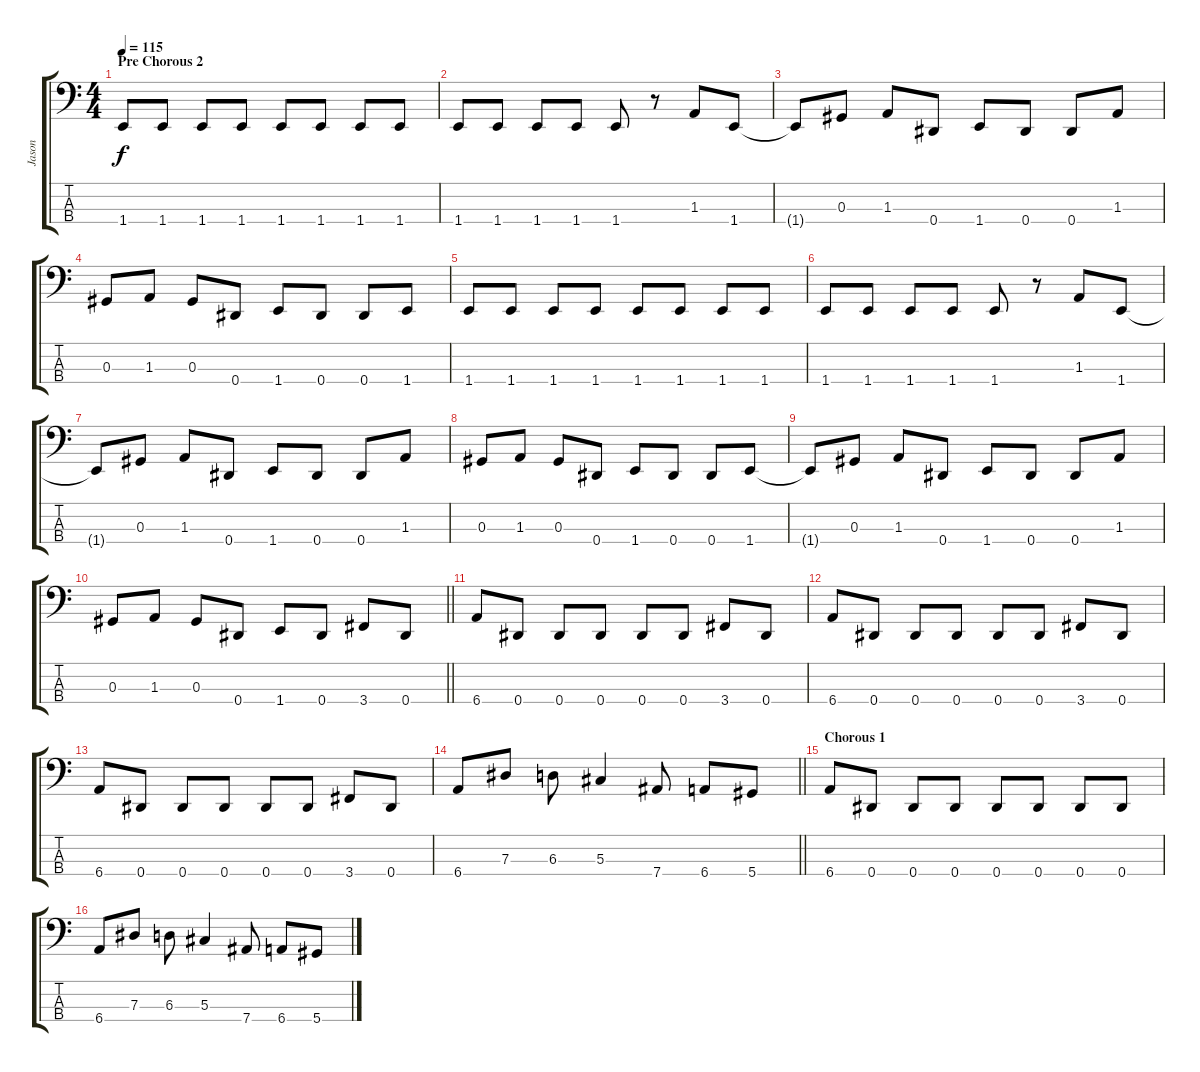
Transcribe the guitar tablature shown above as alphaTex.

\track ("Jason" "Jason") {instrument electricbassfinger}
\staff {score tabs}
\tuning (Gb2 Db2 Ab1 Eb1) {hide}
\ts (4 4)
\section ("" "Pre Chorous 2")
\tempo 115
\clef f4
\ks c
1.4.8{dy f} 1.4.8 1.4.8 1.4.8 1.4.8 1.4.8 1.4.8 1.4.8 |
1.4.8 1.4.8 1.4.8 1.4.8 1.4.8 r.8 1.3.8 1.4.8 |
1.4{t}.8 0.3.8 1.3.8 0.4.8 1.4.8 0.4.8 0.4.8 1.3.8 |
0.3.8 1.3.8 0.3.8 0.4.8 1.4.8 0.4.8 0.4.8 1.4.8 |
1.4.8 1.4.8 1.4.8 1.4.8 1.4.8 1.4.8 1.4.8 1.4.8 |
1.4.8 1.4.8 1.4.8 1.4.8 1.4.8 r.8 1.3.8 1.4.8 |
1.4{t}.8 0.3.8 1.3.8 0.4.8 1.4.8 0.4.8 0.4.8 1.3.8 |
0.3.8 1.3.8 0.3.8 0.4.8 1.4.8 0.4.8 0.4.8 1.4.8 |
1.4{t}.8 0.3.8 1.3.8 0.4.8 1.4.8 0.4.8 0.4.8 1.3.8 |
\barLineRight lightlight
0.3.8 1.3.8 0.3.8 0.4.8 1.4.8 0.4.8 3.4.8 0.4.8 |
6.4.8 0.4.8 0.4.8 0.4.8 0.4.8 0.4.8 3.4.8 0.4.8 |
6.4.8 0.4.8 0.4.8 0.4.8 0.4.8 0.4.8 3.4.8 0.4.8 |
6.4.8 0.4.8 0.4.8 0.4.8 0.4.8 0.4.8 3.4.8 0.4.8 |
\barLineRight lightlight
6.4.8 7.3.8 6.3.8 5.3.4 7.4.8 6.4.8 5.4.8 |
\section ("" "Chorous 1")
6.4.8 0.4.8 0.4.8 0.4.8 0.4.8 0.4.8 0.4.8 0.4.8 |
6.4.8 7.3.8 6.3.8 5.3.4 7.4.8 6.4.8 5.4.8
